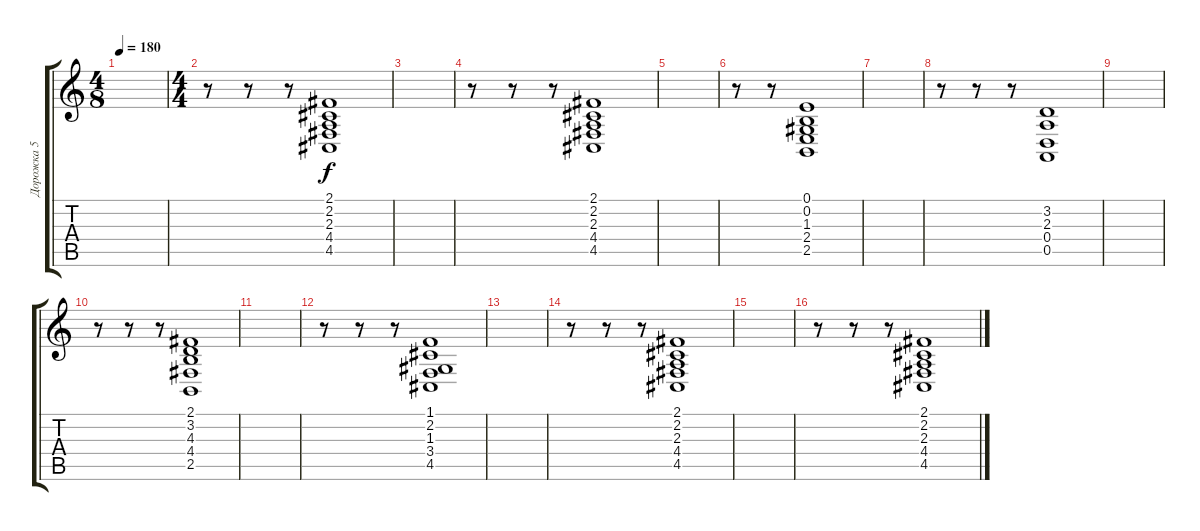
\track ("Дорожка 5" "Дорожка 5") {instrument pad2warm}
\staff {score tabs}
\tuning (E4 B3 G3 D3 A2 E2) {hide}
\ts (4 8)
\tempo 180
\clef g2
\ks c
|
\ts (4 4)
r.8 r.8 r.8 (2.1 2.2 2.3 4.4 4.5).1 |
|
r.8 r.8 r.8 (2.1 2.2 2.3 4.4 4.5).1 |
|
r.8 r.8 (0.1 0.2 1.3 2.4 2.5).1 |
|
r.8 r.8 r.8 (3.2 2.3 0.4 0.5).1 |
|
r.8 r.8 r.8 (2.1 3.2 4.3 4.4 2.5).1 |
|
r.8 r.8 r.8 (1.1 2.2 1.3 3.4 4.5).1 |
|
r.8 r.8 r.8 (2.1 2.2 2.3 4.4 4.5).1 |
|
r.8 r.8 r.8 (2.1 2.2 2.3 4.4 4.5).1
